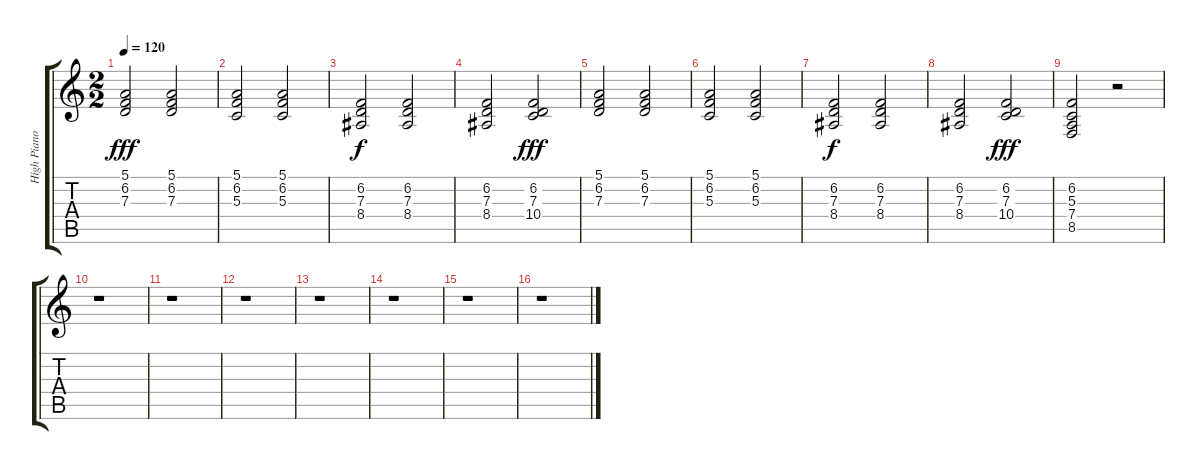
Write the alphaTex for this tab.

\track ("High Piano" "High Piano") {instrument acousticgrandpiano}
\staff {score tabs}
\tuning (E4 B3 G3 D3 A2 E2) {hide}
\ts (2 2)
\tempo 120
\clef g2
\ks c
(5.1 6.2 7.3).2{dy fff volume 13} (5.1 6.2 7.3).2 |
(5.1 6.2 5.3).2 (5.1 6.2 5.3).2 |
(6.2 7.3 8.4).2{dy f} (6.2 7.3 8.4).2 |
(6.2 7.3 8.4).2 (6.2 7.3 10.4).2{dy fff} |
(5.1 6.2 7.3).2 (5.1 6.2 7.3).2 |
(5.1 6.2 5.3).2 (5.1 6.2 5.3).2 |
(6.2 7.3 8.4).2{dy f} (6.2 7.3 8.4).2 |
(6.2 7.3 8.4).2 (6.2 7.3 10.4).2{dy fff} |
(6.2 5.3 7.4 8.5).2 r.2 |
r.1 |
r.1 |
r.1 |
r.1 |
r.1 |
r.1 |
r.1
